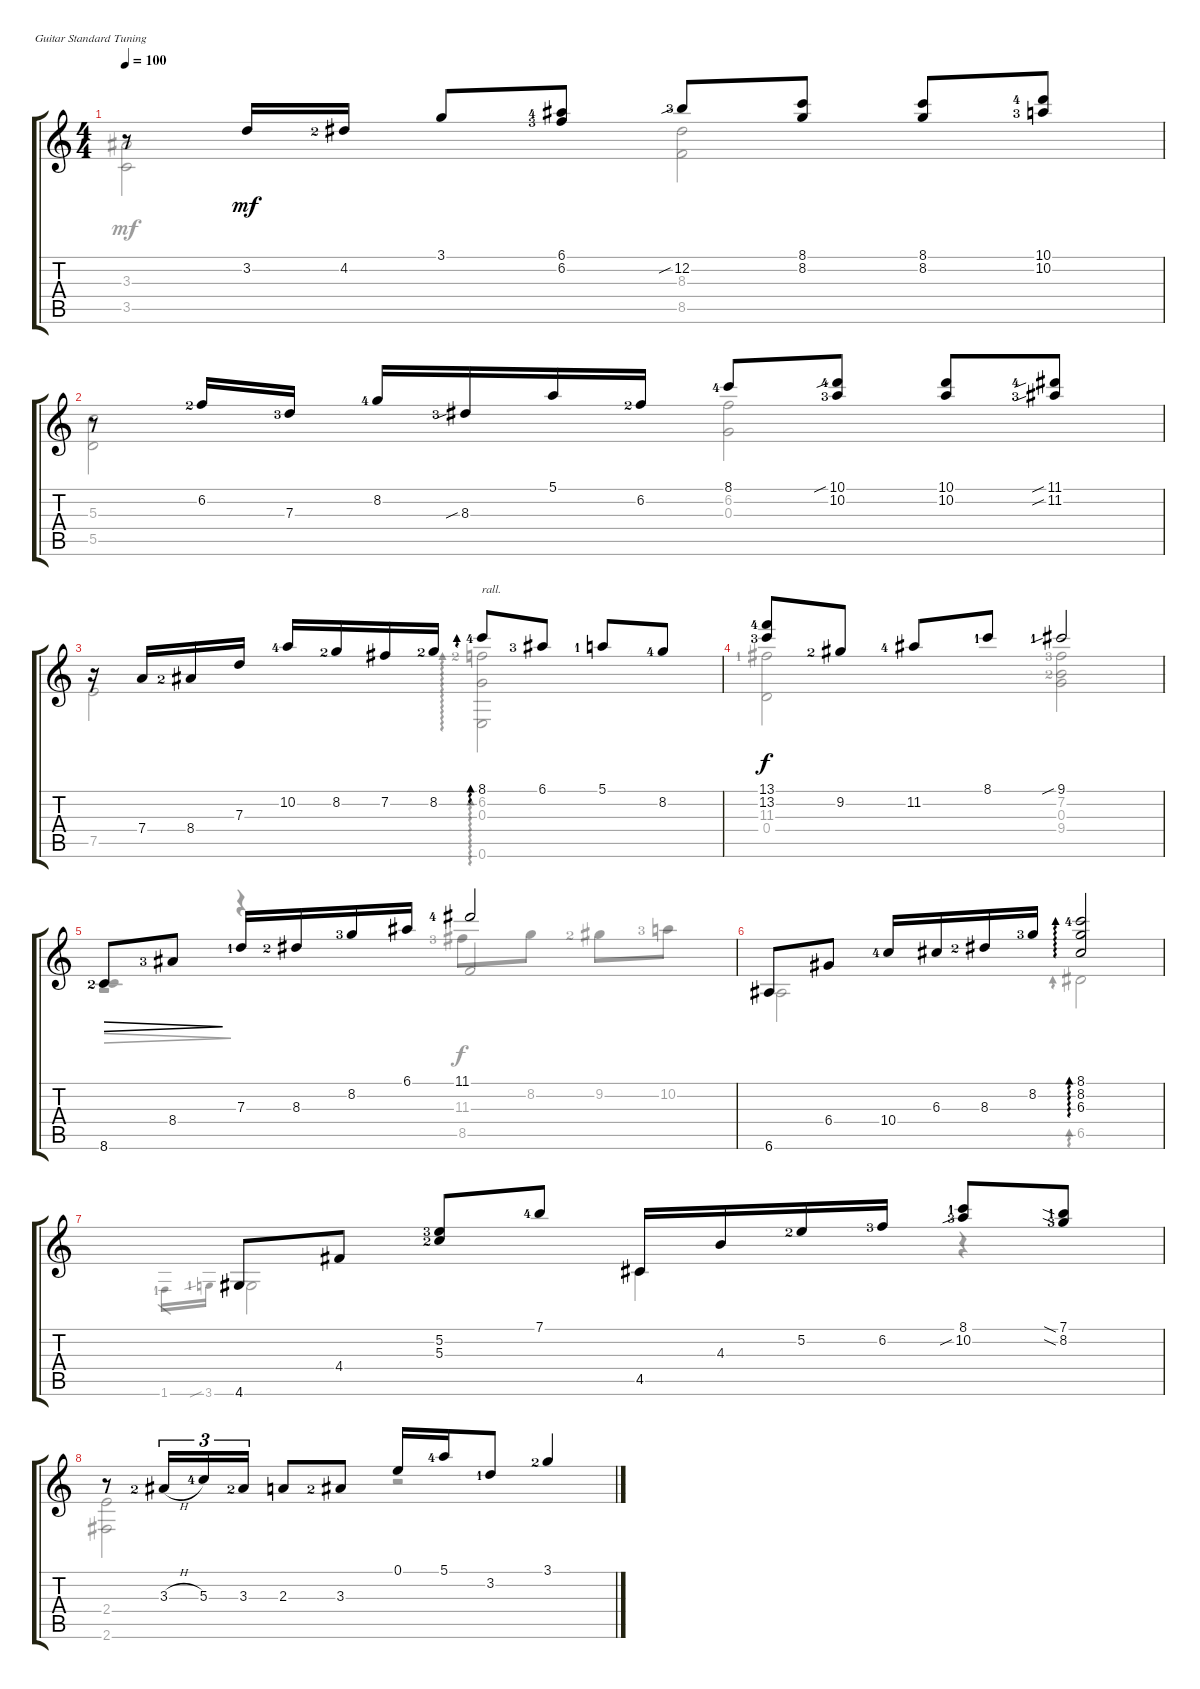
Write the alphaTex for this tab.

\defaultSystemsLayout 4
\bracketExtendMode groupsimilarinstruments
\firstSystemTrackNameOrientation horizontal
\otherSystemsTrackNameOrientation horizontal
\track "" {instrument acousticguitarsteel}
\staff {score tabs}
\tuning (E4 B3 G3 D3 A2 E2)
\voice
\ts (4 4)
\tempo 100
\clef g2
\ks c
r.8{dy mf} 3.2.16 4.2{lf 3}.16 3.1.8 (6.1{lf 5} 6.2{lf 4}).8 12.2{sib lf 4}.8 (8.1 8.2).8 (8.1 8.2).8 (10.1{lf 5} 10.2{lf 4}).8 |
r.8 6.2{lf 3}.16 7.3{lf 4}.16 8.2{lf 5}.16 8.3{sib lf 4}.16 5.1.16 6.2{lf 3}.16 8.1{lf 5}.8 (10.1{sib lf 5} 10.2{lf 4}).8 (10.2 10.1).8 (11.1{sib lf 5} 11.2{sib lf 4}).8 |
r.16 7.4.16 8.4{lf 3}.16 7.3.16 10.2{lf 5}.16 8.2{lf 3}.16 7.2.16 8.2{lf 3}.16 8.1{lf 5}.8{ad 0 txt "rall."} 6.1{lf 4}.8 5.1{lf 2}.8 8.2{lf 5}.8 |
(13.1{lf 5} 13.2{lf 4}).8{dy f} 9.2{lf 3}.8 11.2{lf 5}.8 8.1{lf 2}.8 9.1{sib lf 2}.2 |
8.6{lf 3}.8{dec} 8.4{lf 4}.8{dec} 7.3{lf 2}.16 8.3{lf 3}.16 8.2{lf 4}.16 6.1.16 11.1{lf 5}.2 |
6.6.8 6.4.8 10.4{lf 5}.16 6.3.16 8.3{lf 3}.16 8.2{lf 4}.16 (8.1{lf 5} 8.2 6.3).2{ad 0} |
4.6.8 4.4.8 (5.2{lf 4} 5.3{lf 3}).8 7.1{lf 5}.8 4.5.16 4.3.16 5.2{lf 3}.16 6.2{lf 4}.16 (10.2{sib lf 4} 8.1{lf 2}).8 (7.1{sia lf 2} 8.2{sia lf 4}).8 |
r.8 3.3{h lf 3}.16{tu (3 2)} 5.3{lf 5}.16{tu (3 2)} 3.3{lf 3}.16{tu (3 2)} 2.3.8 3.3{lf 3}.8 0.1.16 5.1{lf 5}.16 3.2{lf 2}.8 3.1{lf 3}.4
\voice
\clef g2
\ottava regular
\simile none
\ks c
(3.3 3.5).2{dy mf} (8.5 8.3).2 |
(5.3 5.5).2 (0.3 6.2).2 |
7.5.2 (0.6 0.3 6.2{lf 3}).2{ad 0} |
(11.3{lf 2} 0.4).2{dy f} (7.2{lf 4} 0.3 9.4{lf 3}).2 |
8.6{lf 3}.4{dec beam invert} r.4{beam invert} 8.5.2{beam invert} |
6.6.2 6.5.2{ad 0} |
1.6{lf 2}.16{gr} 3.6{sib lf 2}.16{gr} 4.6.2 4.5.4 r.4 |
(2.6 2.4).2 r.2
\voice
\clef g2
\ottava regular
\simile none
\ks c
|
|
|
|
r.2 11.3{lf 4}.8 8.2.8 9.2{lf 3}.8 10.2{lf 4}.8 |
|
|
